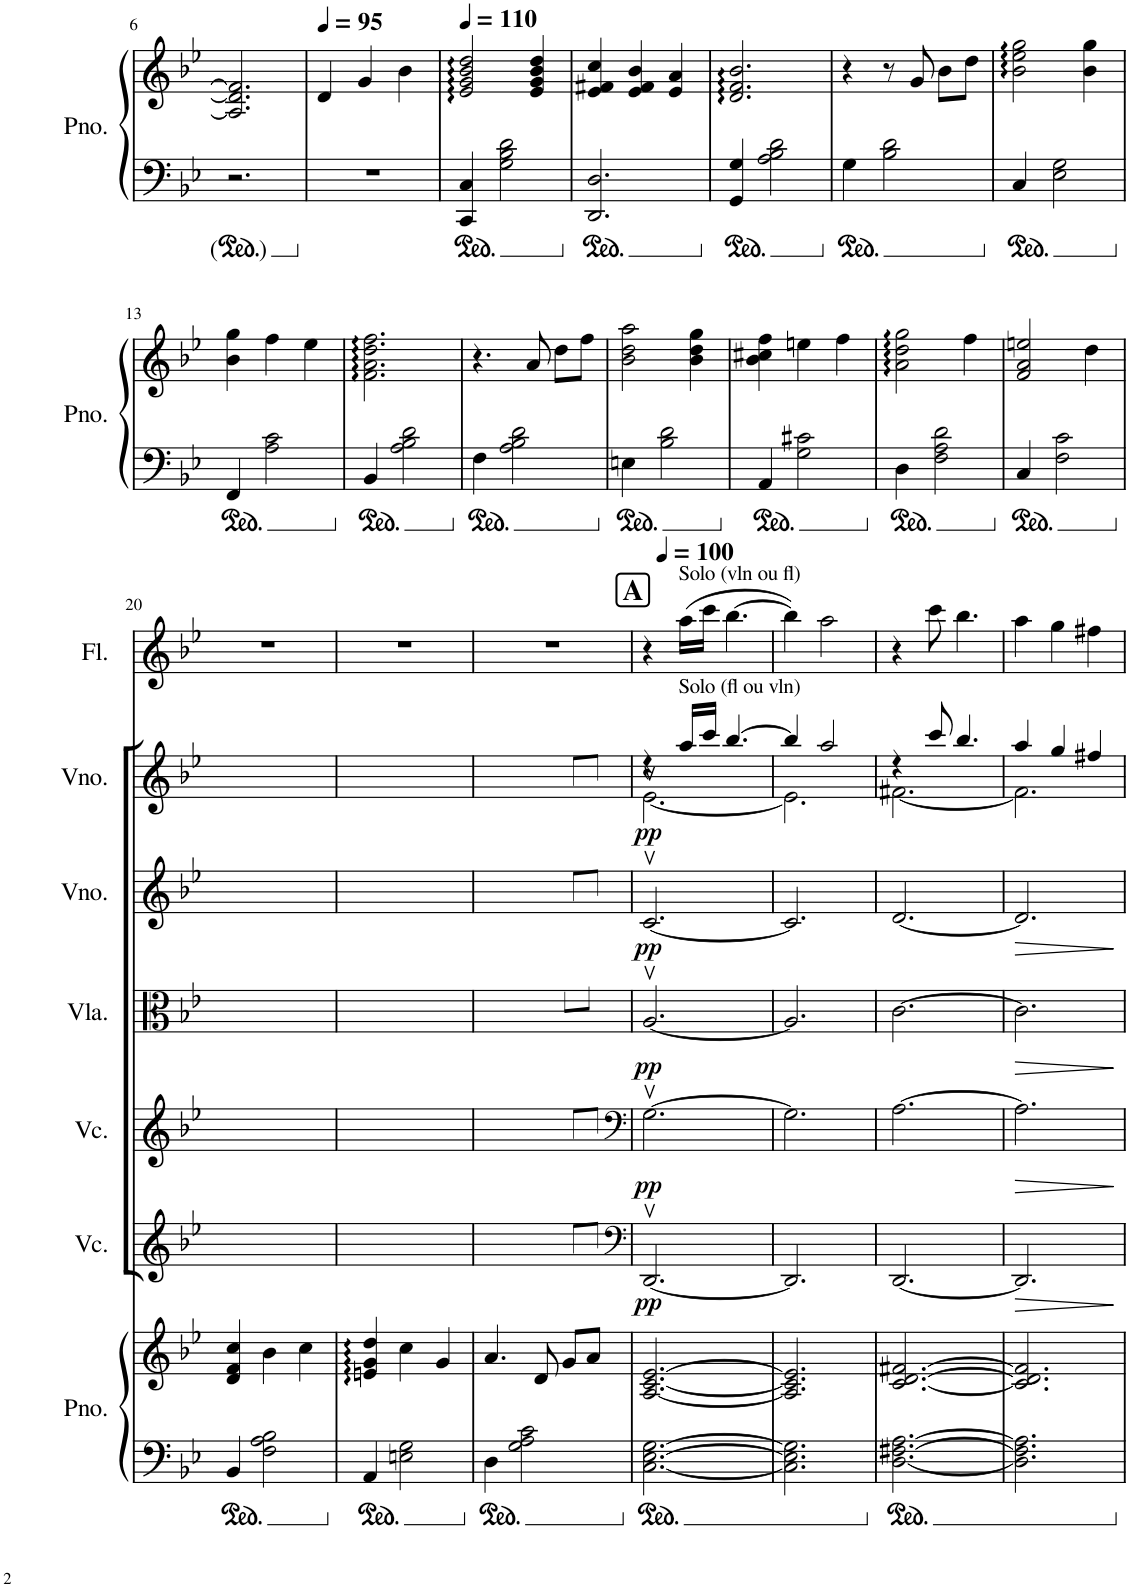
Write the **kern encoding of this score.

**kern	**kern	**kern	**dynam	**kern	**dynam	**kern	**dynam	**kern	**dynam	**kern	**dynam	**kern	**kern	**kern	**kern	**kern
*part11	*part11	*part10	*part10	*part9	*part9	*part8	*part8	*part7	*part7	*part6	*part6	*part5	*part4	*part3	*part2	*part1
*staff12	*staff11	*staff10	*staff10	*staff9	*staff9	*staff8	*staff8	*staff7	*staff7	*staff6	*staff6	*staff5	*staff4	*staff3	*staff2	*staff1
*I"Piano	*	*I"Violoncelo	*	*I"Violoncelo	*	*I"Viola	*	*I"Violino	*	*I"Violino	*	*I"Clarinete em Bb	*I"Oboé	*I"Oboé	*I"Flauta	*I"Flauta
*I'Pno.	*	*I'Vc.	*	*I'Vc.	*	*I'Vla.	*	*I'Vno.	*	*I'Vno.	*	*I'Cl. Bb	*I'Ob.	*I'Ob.	*I'Fl.	*I'Fl.
!!LO:PB:g=z
*clefF4	*clefG2	*clefF4	*	*clefF4	*	*clefC3	*	*clefG2	*	*clefG2	*	*clefG2	*clefG2	*clefG2	*clefG2	*clefG2
*	*	*	*	*	*	*	*	*	*	*	*	*Trd1c2	*	*	*	*
*k[b-e-]	*k[b-e-]	*k[b-e-]	*	*k[b-e-]	*	*k[b-e-]	*	*k[b-e-]	*	*k[b-e-]	*	*k[]	*k[b-e-]	*k[b-e-]	*k[b-e-]	*k[b-e-]
*M3/4	*M3/4	*M3/4	*	*M3/4	*	*M3/4	*	*M3/4	*	*M3/4	*	*M3/4	*M3/4	*M3/4	*M3/4	*M3/4
=6	=6	=6	=6	=6	=6	=6	=6	=6	=6	=6	=6	=6	=6	=6	=6	=6
2.r	2.A/] 2.d/] 2.f#/]	2.r	.	2.r	.	2.r	.	2.r	.	2.r	.	2.r	2.r	2.r	2.r	2.r
=7	=7	=7	=7	=7	=7	=7	=7	=7	=7	=7	=7	=7	=7	=7	=7	=7
*	*	*	*	*	*	*	*	*	*	*	*	*	*	*	*	*MM95
2.r	4d/	2.r	.	2.r	.	2.r	.	2.r	.	2.r	.	2.r	2.r	2.r	2.r	2.r
.	4g/	.	.	.	.	.	.	.	.	.	.	.	.	.	.	.
.	4b-\	.	.	.	.	.	.	.	.	.	.	.	.	.	.	.
=8	=8	=8	=8	=8	=8	=8	=8	=8	=8	=8	=8	=8	=8	=8	=8	=8
*	*	*	*	*	*	*	*	*	*	*	*	*	*	*	*	*MM110
4CC/ 4C/	2e-/ 2g/ 2b-/ 2dd/	2.r	.	2.r	.	2.r	.	2.r	.	2.r	.	2.r	2.r	2.r	2.r	2.r
2G\ 2B-\ 2d\	.	.	.	.	.	.	.	.	.	.	.	.	.	.	.	.
.	4e-/ 4g/ 4b-/ 4dd/	.	.	.	.	.	.	.	.	.	.	.	.	.	.	.
=9	=9	=9	=9	=9	=9	=9	=9	=9	=9	=9	=9	=9	=9	=9	=9	=9
2.DD/ 2.D/	4e-/ 4f#X/ 4cc/	2.r	.	2.r	.	2.r	.	2.r	.	2.r	.	2.r	2.r	2.r	2.r	2.r
.	4e-/ 4f#/ 4b-/	.	.	.	.	.	.	.	.	.	.	.	.	.	.	.
.	4e-/ 4a/	.	.	.	.	.	.	.	.	.	.	.	.	.	.	.
=10	=10	=10	=10	=10	=10	=10	=10	=10	=10	=10	=10	=10	=10	=10	=10	=10
4GG/ 4G/	2.d/ 2.f/ 2.b-/	2.r	.	2.r	.	2.r	.	2.r	.	2.r	.	2.r	2.r	2.r	2.r	2.r
2A\ 2B-\ 2d\	.	.	.	.	.	.	.	.	.	.	.	.	.	.	.	.
=11	=11	=11	=11	=11	=11	=11	=11	=11	=11	=11	=11	=11	=11	=11	=11	=11
4G\	4r	2.r	.	2.r	.	2.r	.	2.r	.	2.r	.	2.r	2.r	2.r	2.r	2.r
2B-\ 2d\	8r	.	.	.	.	.	.	.	.	.	.	.	.	.	.	.
.	8g/	.	.	.	.	.	.	.	.	.	.	.	.	.	.	.
.	8b-\L	.	.	.	.	.	.	.	.	.	.	.	.	.	.	.
.	8dd\J	.	.	.	.	.	.	.	.	.	.	.	.	.	.	.
=12	=12	=12	=12	=12	=12	=12	=12	=12	=12	=12	=12	=12	=12	=12	=12	=12
4C/	2b-\ 2ee-\ 2gg\	2.r	.	2.r	.	2.r	.	2.r	.	2.r	.	2.r	2.r	2.r	2.r	2.r
2E-\ 2G\	.	.	.	.	.	.	.	.	.	.	.	.	.	.	.	.
.	4b-\ 4gg\	.	.	.	.	.	.	.	.	.	.	.	.	.	.	.
!!LO:LB:g=z
=13	=13	=13	=13	=13	=13	=13	=13	=13	=13	=13	=13	=13	=13	=13	=13	=13
4FF/	4b-\ 4gg\	2.r	.	2.r	.	2.r	.	2.r	.	2.r	.	2.r	2.r	2.r	2.r	2.r
2A\ 2c\	4ff\	.	.	.	.	.	.	.	.	.	.	.	.	.	.	.
.	4ee-\	.	.	.	.	.	.	.	.	.	.	.	.	.	.	.
=14	=14	=14	=14	=14	=14	=14	=14	=14	=14	=14	=14	=14	=14	=14	=14	=14
4BB-/	2.f\ 2.a\ 2.dd\ 2.ff\	2.r	.	2.r	.	2.r	.	2.r	.	2.r	.	2.r	2.r	2.r	2.r	2.r
2A\ 2B-\ 2d\	.	.	.	.	.	.	.	.	.	.	.	.	.	.	.	.
=15	=15	=15	=15	=15	=15	=15	=15	=15	=15	=15	=15	=15	=15	=15	=15	=15
4F\	4.r	2.r	.	2.r	.	2.r	.	2.r	.	2.r	.	2.r	2.r	2.r	2.r	2.r
2A\ 2B-\ 2d\	.	.	.	.	.	.	.	.	.	.	.	.	.	.	.	.
.	8a/	.	.	.	.	.	.	.	.	.	.	.	.	.	.	.
.	8dd\L	.	.	.	.	.	.	.	.	.	.	.	.	.	.	.
.	8ff\J	.	.	.	.	.	.	.	.	.	.	.	.	.	.	.
=16	=16	=16	=16	=16	=16	=16	=16	=16	=16	=16	=16	=16	=16	=16	=16	=16
4En\	2b-\ 2dd\ 2aa\	2.r	.	2.r	.	2.r	.	2.r	.	2.r	.	2.r	2.r	2.r	2.r	2.r
2B-\ 2d\	.	.	.	.	.	.	.	.	.	.	.	.	.	.	.	.
.	4b-\ 4dd\ 4gg\	.	.	.	.	.	.	.	.	.	.	.	.	.	.	.
=17	=17	=17	=17	=17	=17	=17	=17	=17	=17	=17	=17	=17	=17	=17	=17	=17
4AA/	4b-\ 4cc#X\ 4ff\	2.r	.	2.r	.	2.r	.	2.r	.	2.r	.	2.r	2.r	2.r	2.r	2.r
2G\ 2c#X\	4een\	.	.	.	.	.	.	.	.	.	.	.	.	.	.	.
.	4ff\	.	.	.	.	.	.	.	.	.	.	.	.	.	.	.
=18	=18	=18	=18	=18	=18	=18	=18	=18	=18	=18	=18	=18	=18	=18	=18	=18
4D\	2a\ 2dd\ 2gg\	2.r	.	2.r	.	2.r	.	2.r	.	2.r	.	2.r	2.r	2.r	2.r	2.r
2F\ 2A\ 2d\	.	.	.	.	.	.	.	.	.	.	.	.	.	.	.	.
.	4ff\	.	.	.	.	.	.	.	.	.	.	.	.	.	.	.
=19	=19	=19	=19	=19	=19	=19	=19	=19	=19	=19	=19	=19	=19	=19	=19	=19
4C/	2f/ 2a/ 2een/	2.r	.	2.r	.	2.r	.	2.r	.	2.r	.	2.r	2.r	2.r	2.r	2.r
2F\ 2c\	.	.	.	.	.	.	.	.	.	.	.	.	.	.	.	.
.	4dd\	.	.	.	.	.	.	.	.	.	.	.	.	.	.	.
!!LO:LB:g=z
=20	=20	=20	=20	=20	=20	=20	=20	=20	=20	=20	=20	=20	=20	=20	=20	=20
*	*	*clefG2	*	*clefG2	*	*	*	*	*	*	*	*	*	*	*	*
4BB-/	4d/ 4f/ 4cc/	4d 4f 4cc	.	4d 4f 4cc	.	4d 4f 4cc	.	4d 4f 4cc	.	4d 4f 4cc	.	2.r	2.r	2.r	2.r	2.r
2F\ 2A\ 2B-\	4b-\	4b-	.	4b-	.	4b-	.	4b-	.	4b-	.	.	.	.	.	.
.	4cc\	4cc	.	4cc	.	4cc	.	4cc	.	4cc	.	.	.	.	.	.
=21	=21	=21	=21	=21	=21	=21	=21	=21	=21	=21	=21	=21	=21	=21	=21	=21
4AA/	4en/ 4g/ 4dd/	4en 4g 4dd	.	4en 4g 4dd	.	4en 4g 4dd	.	4en 4g 4dd	.	4en 4g 4dd	.	2.r	2.r	2.r	2.r	2.r
2En\ 2G\	4cc\	4cc	.	4cc	.	4cc	.	4cc	.	4cc	.	.	.	.	.	.
.	4g/	4g	.	4g	.	4g	.	4g	.	4g	.	.	.	.	.	.
=22	=22	=22	=22	=22	=22	=22	=22	=22	=22	=22	=22	=22	=22	=22	=22	=22
4D\	4.a/	4.a	.	4.a	.	4.a	.	4.a	.	4.a	.	2.r	2.r	2.r	2.r	2.r
2G\ 2A\ 2c\	.	.	.	.	.	.	.	.	.	.	.	.	.	.	.	.
.	8d/	8d	.	8d	.	8d	.	8d	.	8d	.	.	.	.	.	.
.	8g/L	8g/L	.	8g/L	.	8g\L	.	8g/L	.	8g/L	.	.	.	.	.	.
.	8a/J	8a/J	.	8a/J	.	8a\J	.	8a/J	.	8a/J	.	.	.	.	.	.
=23	=23	=23	=23	=23	=23	=23	=23	=23	=23	=23	=23	=23	=23	=23	=23	=23
!!LO:REH:place=s1:a:B:cj:fs=14:t=A
*	*	*clefF4	*	*clefF4	*	*	*	*	*	*	*	*	*	*	*	*
*	*	*	*	*	*	*	*	*	*	*	*	*	*	*	*	*MM100
*	*	*	*	*	*	*	*	*	*	*^	*	*	*	*	*	*
!	!	!	!LO:DY:b	!	!LO:DY:b	!	!LO:DY:b	!	!LO:DY:b	!	!	!LO:DY:b	!	!	!	!	!
[2.C\ [2.E-\ [2.G\	[2.A/ [2.c/ [2.e-/	[2.DDv/	pp	[2.Gv\	pp	[2.Av/	pp	[2.cv/	pp	4r	[2.e-v\	pp	2.r	2.r	2.r	2.r	4r
!	!	!	!	!	!	!	!	!	!	!	!	!	!	!	!	!	!LO:TX:a:t=Solo (vln ou fl)
!	!	!	!	!	!	!	!	!	!	!LO:TX:a:t=Solo (fl ou vln)	!	!	!	!	!	!	!
.	.	.	.	.	.	.	.	.	.	16aa/LL	.	.	.	.	.	.	(16aa\LL
.	.	.	.	.	.	.	.	.	.	16ccc/JJ	.	.	.	.	.	.	16ccc\JJ
.	.	.	.	.	.	.	.	.	.	[4.bb-/	.	.	.	.	.	.	[4.bb-\
=24	=24	=24	=24	=24	=24	=24	=24	=24	=24	=24	=24	=24	=24	=24	=24	=24	=24
2.C\] 2.E-\] 2.G\]	2.A/] 2.c/] 2.e-/]	2.DD/]	.	2.G\]	.	2.A/]	.	2.c/]	.	4bb-/]	2.e-\]	.	2.r	2.r	2.r	2.r	4bb-\])
.	.	.	.	.	.	.	.	.	.	2aa/	.	.	.	.	.	.	2aa\
=25	=25	=25	=25	=25	=25	=25	=25	=25	=25	=25	=25	=25	=25	=25	=25	=25	=25
[2.D\ [2.F#X\ [2.A\	[2.c/ [2.d/ [2.f#X/	[2.DD/	.	[2.A\	.	[2.c\	.	[2.d/	.	4r	[2.f#X\	.	2.r	2.r	2.r	2.r	4r
.	.	.	.	.	.	.	.	.	.	8ccc/	.	.	.	.	.	.	8ccc\
.	.	.	.	.	.	.	.	.	.	4.bb-/	.	.	.	.	.	.	4.bb-\
=26	=26	=26	=26	=26	=26	=26	=26	=26	=26	=26	=26	=26	=26	=26	=26	=26	=26
!	!	!	!LO:HP:b	!	!LO:HP:b	!	!LO:HP:b	!	!LO:HP:b	!	!	!	!	!	!	!	!
2.D\] 2.F#\] 2.A\]	2.c/] 2.d/] 2.f#/]	2.DD/]	>	2.A\]	>	2.c\]	>	2.d/]	>	4aa/	2.f#\]	.	2.r	2.r	2.r	2.r	4aa\
.	.	.	.	.	.	.	.	.	.	4gg/	.	.	.	.	.	.	4gg\
.	.	.	.	.	.	.	.	.	.	4ff#X/	.	.	.	.	.	.	4ff#X\
*	*	*	*	*	*	*	*	*	*	*v	*v	*	*	*	*	*	*
.	.	.	]	.	]	.	]	.	]	.	.	.	.	.	.	.
=	=	=	=	=	=	=	=	=	=	=	=	=	=	=	=	=
*-	*-	*-	*-	*-	*-	*-	*-	*-	*-	*-	*-	*-	*-	*-	*-	*-
